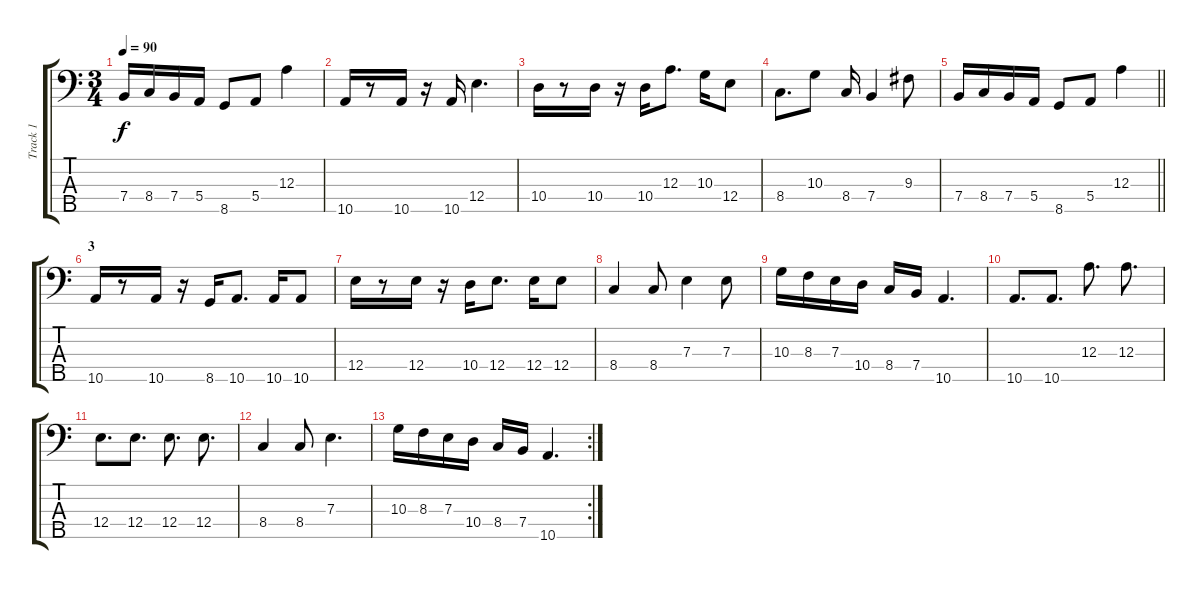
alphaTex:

\track ("Track 1" "Track 1") {instrument fretlessbass}
\staff {score tabs}
\tuning (G2 D2 A1 E1 B0) {hide}
\ts (3 4)
\tempo 90
\clef f4
\ks c
7.4.16{dy f} 8.4.16 7.4.16 5.4.16 8.5.8 5.4.8 12.3.4 |
10.5.16 r.8 10.5.16 r.16 10.5.16 12.4.4{d} |
10.4.16 r.8 10.4.16 r.16 10.4.16 12.3.8{d} 10.3.16 12.4.8 |
8.4.8{d} 10.3.8 8.4.16 7.4.4 9.3.8 |
\barLineRight lightlight
7.4.16 8.4.16 7.4.16 5.4.16 8.5.8 5.4.8 12.3.4 |
\section ("" "3")
10.5.16 r.8 10.5.16 r.16 8.5.16 10.5.8{d} 10.5.16 10.5.8 |
12.4.16 r.8 12.4.16 r.16 10.4.16 12.4.8{d} 12.4.16 12.4.8 |
8.4.4 8.4.8 7.3.4 7.3.8 |
10.3.16 8.3.16 7.3.16 10.4.16 8.4.16 7.4.16 10.5.4{d} |
10.5.8{d} 10.5.8{d} 12.3.8{d} 12.3.8{d} |
12.4.8{d} 12.4.8{d} 12.4.8{d} 12.4.8{d} |
8.4.4 8.4.8 7.3.4{d} |
\rc 2
10.3.16 8.3.16 7.3.16 10.4.16 8.4.16 7.4.16 10.5.4{d}
